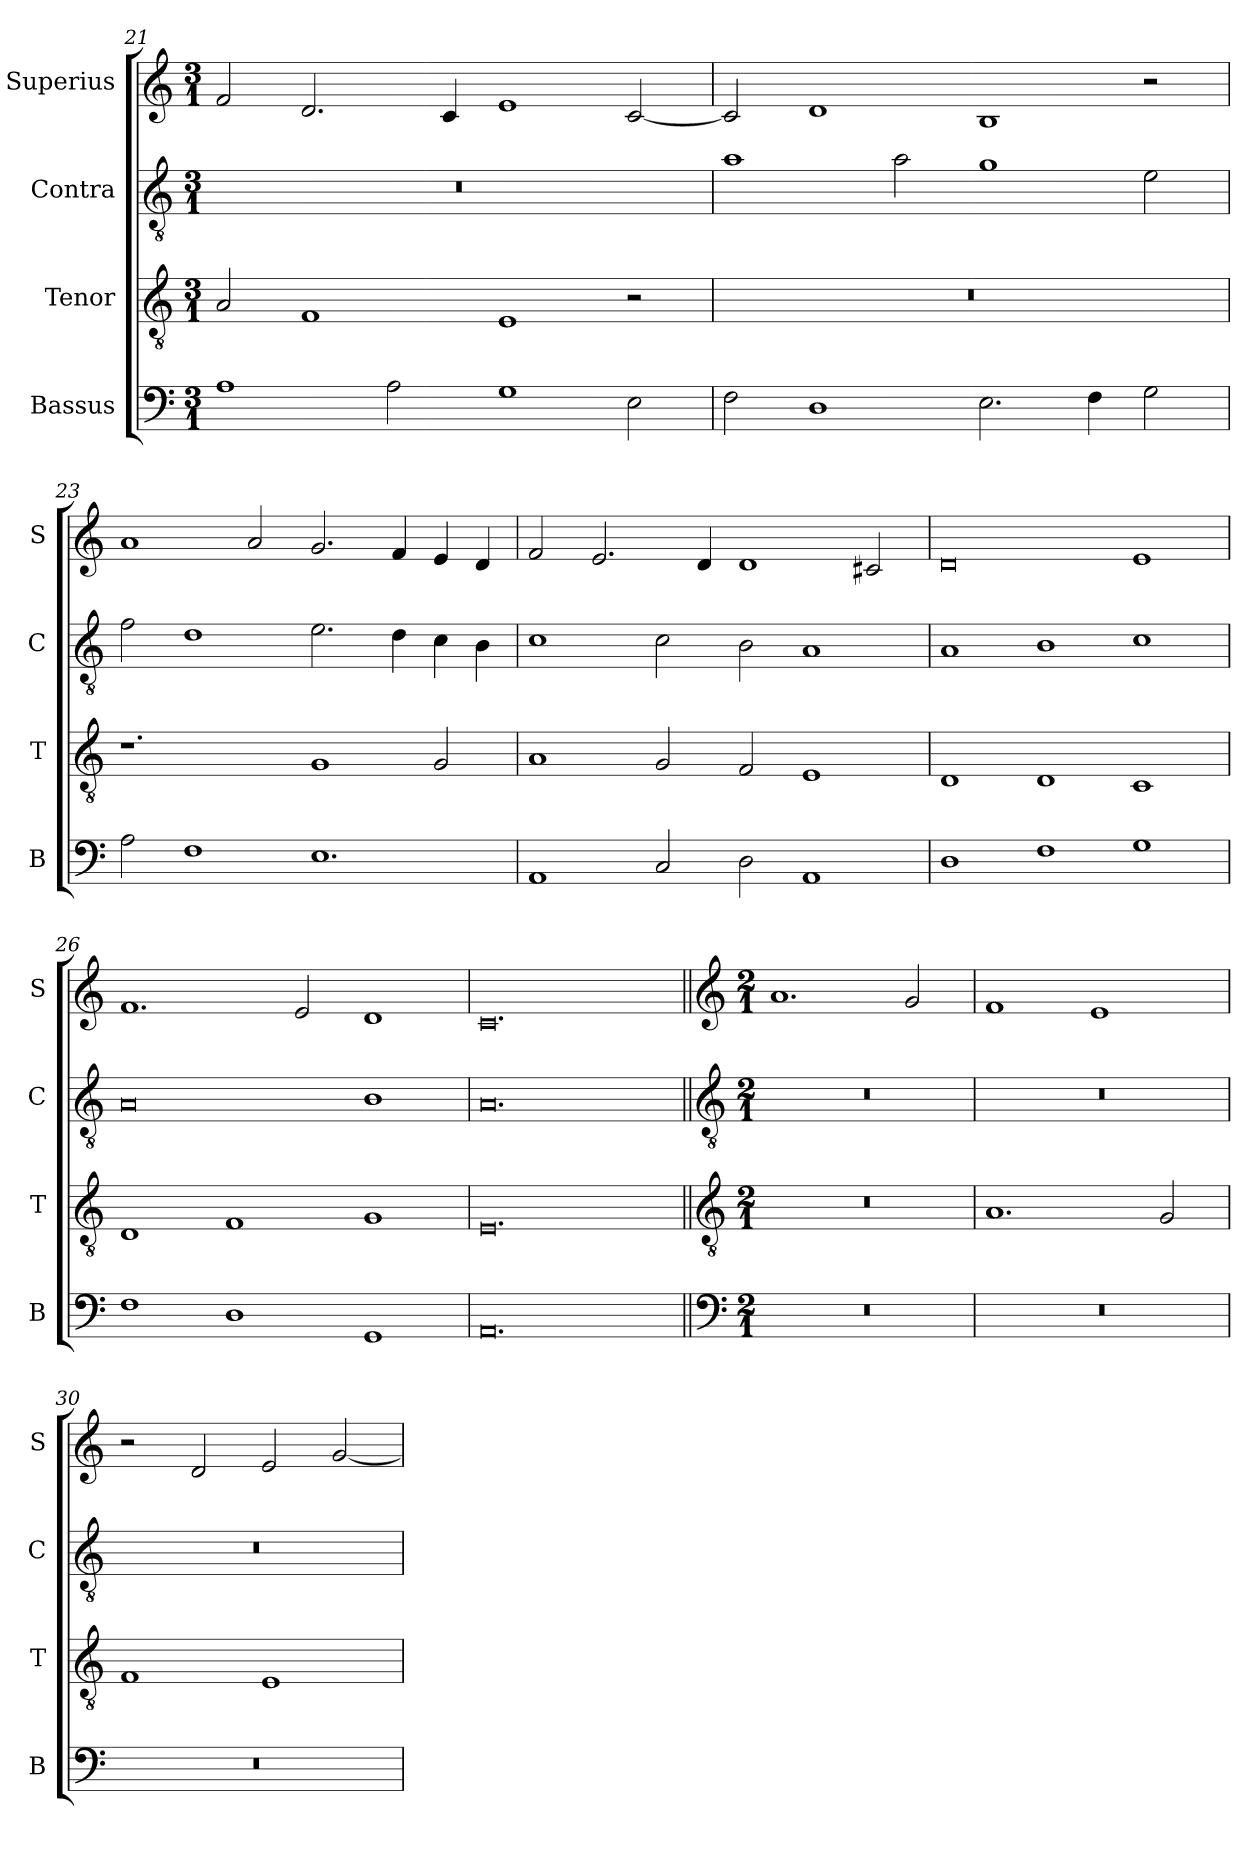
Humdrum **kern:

**kern	**kern	**kern	**kern
*part4	*part3	*part2	*part1
*staff4	*staff3	*staff2	*staff1
*I"Bassus	*I"Tenor	*I"Contra	*I"Superius
*I'B	*I'T	*I'C	*I'S
*clefF4	*clefGv2	*clefGv2	*clefG2
*k[]	*k[]	*k[]	*k[]
*M3/1	*M3/1	*M3/1	*M3/1
=21	=21	=21	=21
1A	2A/	0.r	2f/
.	1F	.	2.d/
2A\	.	.	.
.	.	.	4c/
1G	1E	.	1e
2E\	2r	.	[2c/
=22	=22	=22	=22
2F\	0.r	1a	2c/]
1D	.	.	1d
.	.	2a\	.
2.E\	.	1g	1B
4F\	.	.	.
2G\	.	2e\	2r
=23	=23	=23	=23
2A\	1.r	2f\	1a
1F	.	1d	.
.	.	.	2a/
1.E	1G	2.e\	2.g/
.	.	4d\	4f/
.	2G/	4c\	4e/
.	.	4B\	4d/
=24	=24	=24	=24
1AA	1A	1c	2f/
.	.	.	2.e/
2C/	2G/	2c\	.
.	.	.	4d/
2D\	2F/	2B\	1d
1AA	1E	1A	.
.	.	.	2c#X/
=25	=25	=25	=25
1D	1D	1A	0d
1F	1D	1B	.
1G	1C	1c	1e
=26	=26	=26	=26
1F	1D	0A	1.f
1D	1F	.	.
.	.	.	2e/
1GG	1G	1B	1d
=27	=27	=27	=27
0.AA	0.E	0.A	0.c
!!LO:LB:g=z
=28||	=28||	=28||	=28||
*clefF4	*clefGv2	*clefGv2	*clefG2
*k[]	*k[]	*k[]	*k[]
*M2/1	*M2/1	*M2/1	*M2/1
0r	0r	0r	1.a
.	.	.	2g/
=29	=29	=29	=29
0r	1.A	0r	1f
.	.	.	1e
.	2G/	.	.
=30	=30	=30	=30
0r	1F	0r	2r
.	.	.	2d/
.	1E	.	2e/
.	.	.	[2g/
=	=	=	=
*-	*-	*-	*-
